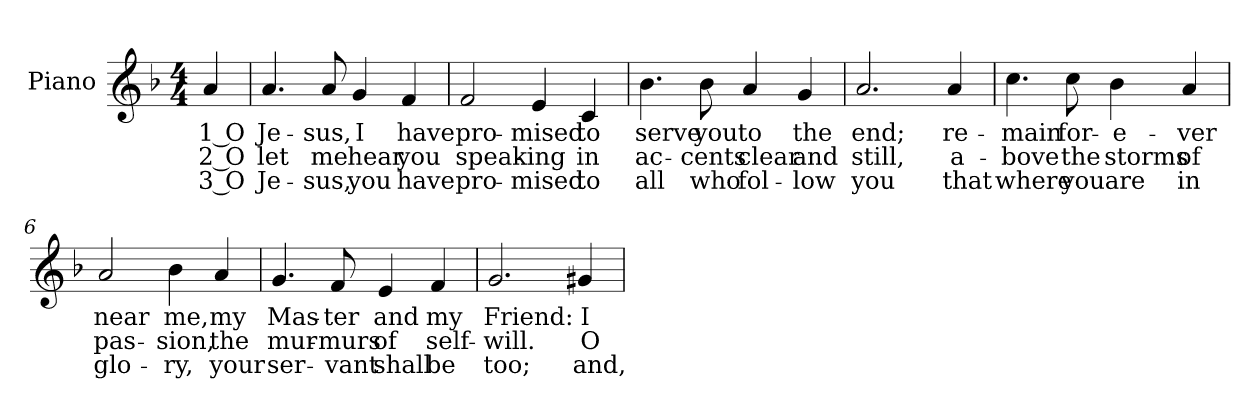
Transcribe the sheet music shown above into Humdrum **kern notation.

**kern	**text	**text	**text
*part1	*part1	*part1	*part1
*staff1	*staff1	*staff1	*staff1
*I"Piano	*	*	*
*I'Pno.	*	*	*
!!LO:PB:g=z
*clefG2	*	*	*
*k[b-]	*	*	*
*F:	*	*	*
*M4/4	*	*	*
=	=	=	=
!	!LO:LY:b:color=#000000	!LO:LY:b:color=#000000	!LO:LY:b:color=#000000
4ai/	1 O	2 O	3 O
=1	=1	=1	=1
!	!LO:LY:b:color=#000000	!LO:LY:b:color=#000000	!LO:LY:b:color=#000000
4.ai/	Je-	let	Je-
!	!LO:LY:b:color=#000000	!LO:LY:b:color=#000000	!LO:LY:b:color=#000000
8ai/	-sus,	me	-sus,
!	!LO:LY:b:color=#000000	!LO:LY:b:color=#000000	!LO:LY:b:color=#000000
4gi/	I	hear	you
!	!LO:LY:b:color=#000000	!LO:LY:b:color=#000000	!LO:LY:b:color=#000000
4fi/	have	you	have
=2	=2	=2	=2
!	!LO:LY:b:color=#000000	!LO:LY:b:color=#000000	!LO:LY:b:color=#000000
2fi/	pro-	speak-	pro-
!	!LO:LY:b:color=#000000	!LO:LY:b:color=#000000	!LO:LY:b:color=#000000
4ei/	-mised	-ing	-mised
!	!LO:LY:b:color=#000000	!LO:LY:b:color=#000000	!LO:LY:b:color=#000000
4ci/	to	in	to
=3	=3	=3	=3
!	!LO:LY:b:color=#000000	!LO:LY:b:color=#000000	!LO:LY:b:color=#000000
4.b-i\	serve	ac-	all
!	!LO:LY:b:color=#000000	!LO:LY:b:color=#000000	!LO:LY:b:color=#000000
8b-i\	you	-cents	who
!	!LO:LY:b:color=#000000	!LO:LY:b:color=#000000	!LO:LY:b:color=#000000
4ai/	to	clear	fol-
!	!LO:LY:b:color=#000000	!LO:LY:b:color=#000000	!LO:LY:b:color=#000000
4gi/	the	and	-low
!!LO:LB:g=z
=4	=4	=4	=4
!	!LO:LY:b:color=#000000	!LO:LY:b:color=#000000	!LO:LY:b:color=#000000
2.ai/	end;	still,	you
!	!LO:LY:b:color=#000000	!LO:LY:b:color=#000000	!LO:LY:b:color=#000000
4ai/	re-	a-	that
=5	=5	=5	=5
!	!LO:LY:b:color=#000000	!LO:LY:b:color=#000000	!LO:LY:b:color=#000000
4.cci\	-main	-bove	where
!	!LO:LY:b:color=#000000	!LO:LY:b:color=#000000	!LO:LY:b:color=#000000
8cci\	for-	the	you
!	!LO:LY:b:color=#000000	!LO:LY:b:color=#000000	!LO:LY:b:color=#000000
4b-i\	-e-	storms	are
!	!LO:LY:b:color=#000000	!LO:LY:b:color=#000000	!LO:LY:b:color=#000000
4ai/	-ver	of	in
=6	=6	=6	=6
!	!LO:LY:b:color=#000000	!LO:LY:b:color=#000000	!LO:LY:b:color=#000000
2ai/	near	pas-	glo-
!	!LO:LY:b:color=#000000	!LO:LY:b:color=#000000	!LO:LY:b:color=#000000
4b-i\	me,	-sion,	-ry,
!	!LO:LY:b:color=#000000	!LO:LY:b:color=#000000	!LO:LY:b:color=#000000
4ai/	my	the	your
=7	=7	=7	=7
!	!LO:LY:b:color=#000000	!LO:LY:b:color=#000000	!LO:LY:b:color=#000000
4.gi/	Mas-	mur-	ser-
!	!LO:LY:b:color=#000000	!LO:LY:b:color=#000000	!LO:LY:b:color=#000000
8fi/	-ter	-murs	-vant
!	!LO:LY:b:color=#000000	!LO:LY:b:color=#000000	!LO:LY:b:color=#000000
4ei/	and	of	shall
!	!LO:LY:b:color=#000000	!LO:LY:b:color=#000000	!LO:LY:b:color=#000000
4fi/	my	self-	be
!!LO:LB:g=z
=8	=8	=8	=8
!	!LO:LY:b:color=#000000	!LO:LY:b:color=#000000	!LO:LY:b:color=#000000
2.gi/	Friend:	-will.	too;
!	!LO:LY:b:color=#000000	!LO:LY:b:color=#000000	!LO:LY:b:color=#000000
4g#Xi/	I	O	and,
=	=	=	=
*-	*-	*-	*-
